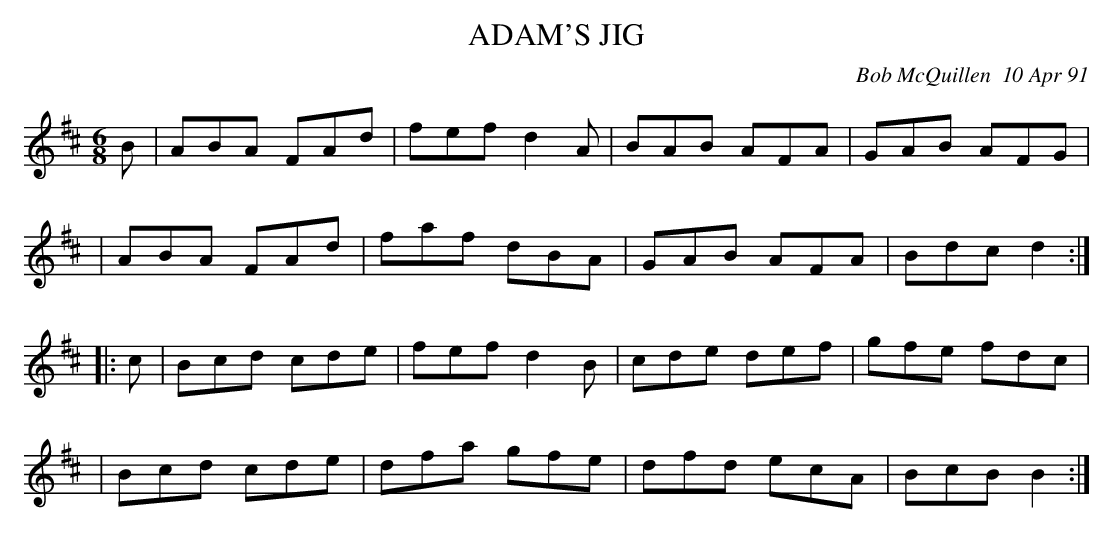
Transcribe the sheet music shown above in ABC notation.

X:1
T: ADAM'S JIG
C: Bob McQuillen  10 Apr 91
M: 6/8
L: 1/8
K: D
B \
| ABA FAd | fef d2A | BAB AFA | GAB AFG |
| ABA FAd | faf dBA | GAB AFA | Bdc d2 :|
|: c \
| Bcd cde | fef d2B | cde def | gfe fdc |
| Bcd cde | dfa gfe | dfd ecA | BcB B2 :|
